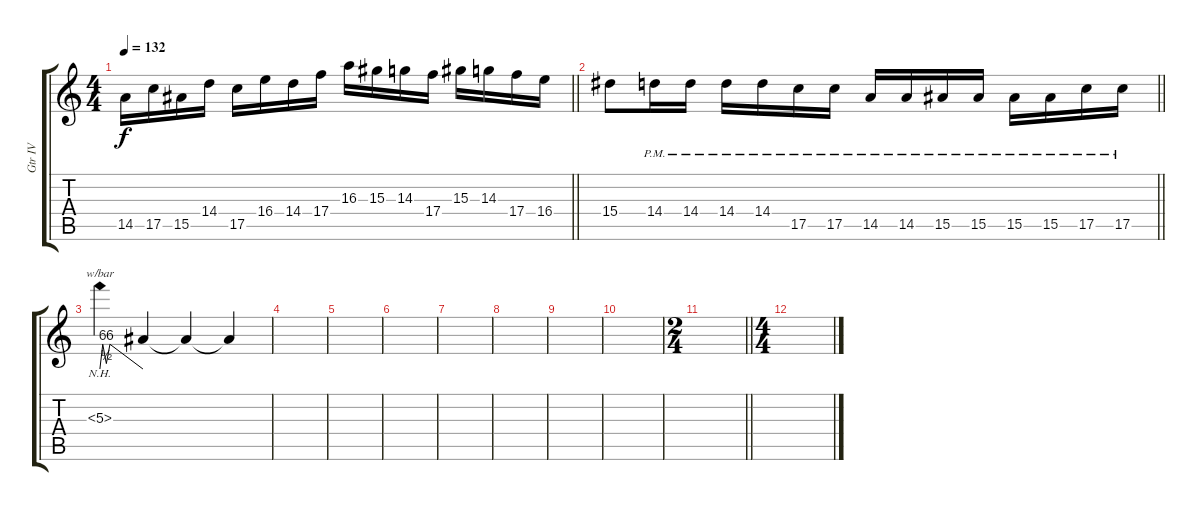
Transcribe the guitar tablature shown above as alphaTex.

\track ("Gtr IV" "Gtr IV") {instrument overdrivenguitar}
\staff {score tabs}
\tuning (D4 A3 F3 C3 G2 C2) {hide}
\ts (4 4)
\tempo 132
\clef g2
\barLineRight lightlight
\ks c
14.5.16{dy f} 17.5.16 15.5.16 14.4.16 17.5.16 16.4.16 14.4.16 17.4.16 16.3.16 15.3.16 14.3.16 17.4.16 15.3.16 14.3.16 17.4.16 16.4.16 |
\barLineRight lightlight
15.4.8 14.4{pm}.16 14.4{pm}.16 14.4{pm}.16 14.4{pm}.16 17.5{pm}.16 17.5{pm}.16 14.5{pm}.16 14.5{pm}.16 15.5{pm}.16 15.5{pm}.16 15.5{pm}.16 15.5{pm}.16 17.5{pm}.16 17.5{pm}.16 |
5.3{nh}.4{tbe (custom default 0 0 4 24 9 2 14 24 60 0)} 5.3{t}.4 5.3{t}.4 5.3{t}.4 |
|
|
|
|
|
|
|
\ts (2 4)
\barLineRight lightlight
|
\ts (4 4)
